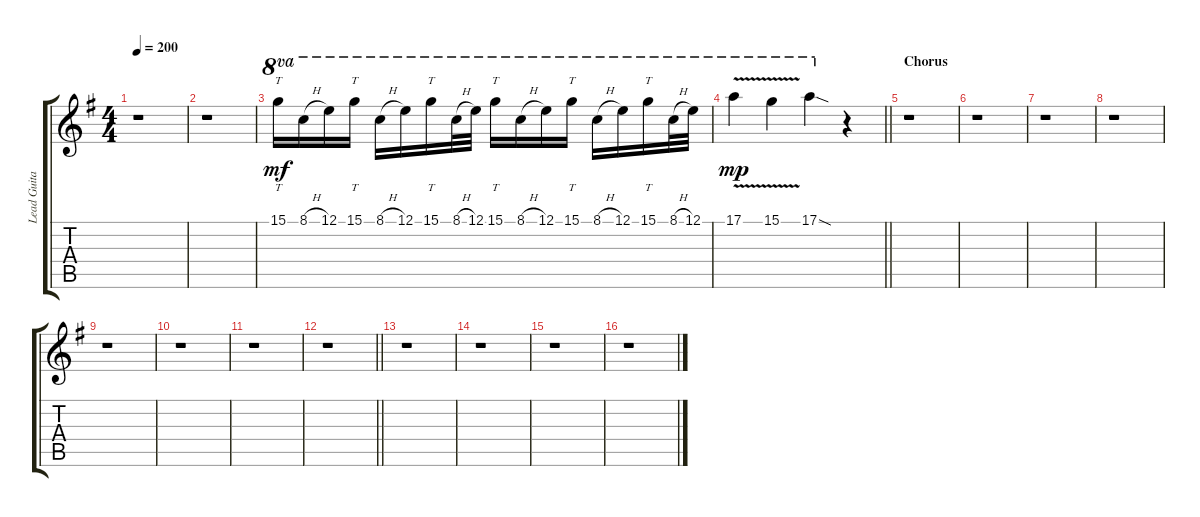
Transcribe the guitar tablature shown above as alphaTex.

\track ("Lead Guitar B" "Lead Guita") {instrument distortionguitar}
\staff {score tabs}
\tuning (E4 B3 G3 D3 A2 E2) {hide}
\ts (4 4)
\tempo 200
\clef g2
\ks g
r.1{dy mf} |
r.1 |
15.1.16{tt ot 8va} 8.1{h}.16{ot 8va} 12.1.16{ot 8va} 15.1.16{tt ot 8va} 8.1{h}.16{ot 8va} 12.1.16{ot 8va} 15.1.16{tt ot 8va} 8.1{h}.32{ot 8va} 12.1.32{ot 8va} 15.1.16{tt ot 8va} 8.1{h}.16{ot 8va} 12.1.16{ot 8va} 15.1.16{tt ot 8va} 8.1{h}.16{ot 8va} 12.1.16{ot 8va} 15.1.16{tt ot 8va} 8.1{h}.32{ot 8va} 12.1.32{ot 8va} |
\barLineRight lightlight
17.1{v}.4{ot 8va dy mp} 15.1{v}.4{ot 8va} 17.1{sod}.4{ot 8va} r.4 |
\section ("" "Chorus")
r.1 |
r.1 |
r.1 |
r.1 |
r.1 |
r.1 |
r.1 |
\barLineRight lightlight
r.1 |
\section ("" "")
r.1 |
r.1 |
r.1 |
r.1
